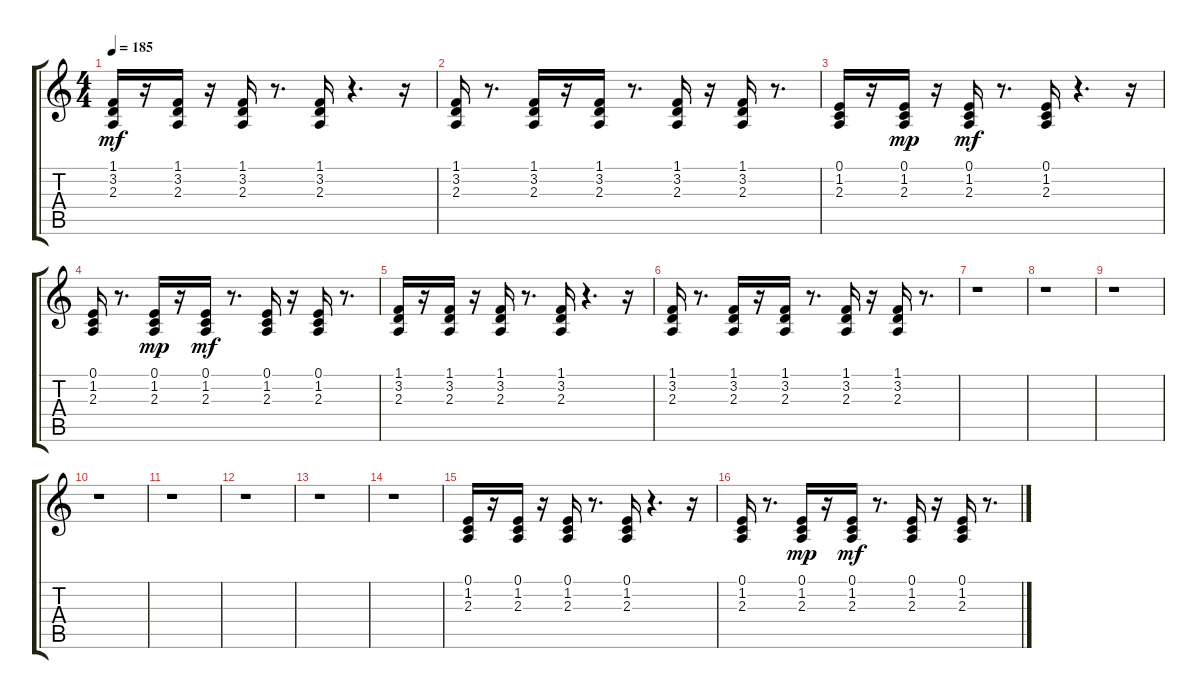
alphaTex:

\track "" {instrument harpsichord}
\staff {score tabs}
\tuning (E4 B3 G3 D3 A2 E2) {hide}
\ts (4 4)
\tempo 185
\clef g2
\ks c
(1.1 3.2 2.3).16{dy mf} r.16 (1.1 3.2 2.3).16 r.16 (1.1 3.2 2.3).16 r.8{d} (1.1 3.2 2.3).16 r.4{d} r.16 |
(1.1 3.2 2.3).16 r.8{d} (1.1 3.2 2.3).16 r.16 (1.1 3.2 2.3).16 r.8{d} (1.1 3.2 2.3).16 r.16 (1.1 3.2 2.3).16 r.8{d} |
(0.1 1.2 2.3).16 r.16 (0.1 1.2 2.3).16{dy mp} r.16 (0.1 1.2 2.3).16{dy mf} r.8{d} (0.1 1.2 2.3).16 r.4{d} r.16 |
(0.1 1.2 2.3).16 r.8{d} (0.1 1.2 2.3).16{dy mp} r.16 (0.1 1.2 2.3).16{dy mf} r.8{d} (0.1 1.2 2.3).16 r.16 (0.1 1.2 2.3).16 r.8{d} |
(1.1 3.2 2.3).16 r.16 (1.1 3.2 2.3).16 r.16 (1.1 3.2 2.3).16 r.8{d} (1.1 3.2 2.3).16 r.4{d} r.16 |
(1.1 3.2 2.3).16 r.8{d} (1.1 3.2 2.3).16 r.16 (1.1 3.2 2.3).16 r.8{d} (1.1 3.2 2.3).16 r.16 (1.1 3.2 2.3).16 r.8{d} |
r.1 |
r.1 |
r.1 |
r.1 |
r.1 |
r.1 |
r.1 |
r.1 |
(0.1 1.2 2.3).16 r.16 (0.1 1.2 2.3).16 r.16 (0.1 1.2 2.3).16 r.8{d} (0.1 1.2 2.3).16 r.4{d} r.16 |
(0.1 1.2 2.3).16 r.8{d} (0.1 1.2 2.3).16{dy mp} r.16 (0.1 1.2 2.3).16{dy mf} r.8{d} (0.1 1.2 2.3).16 r.16 (0.1 1.2 2.3).16 r.8{d}
